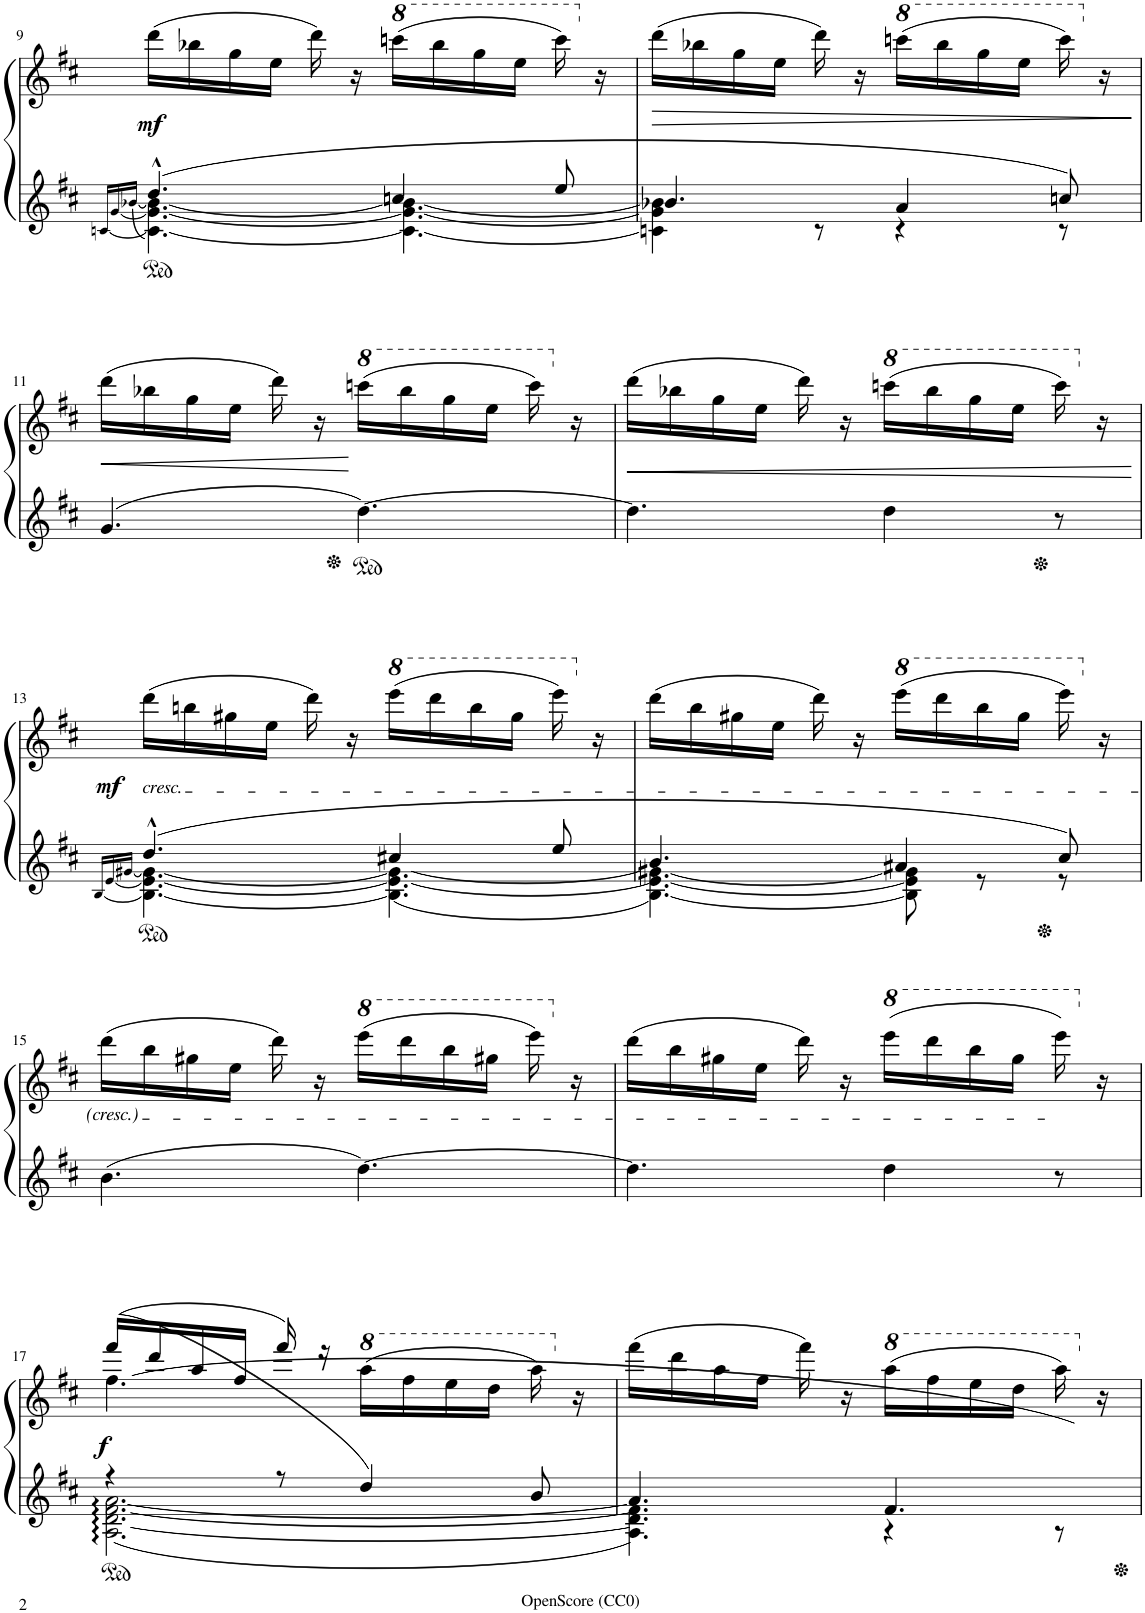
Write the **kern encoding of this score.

**kern	**kern	**dynam	**kern
*part2	*part2	*part2	*part1
*staff3	*staff2	*staff2/3	*staff1
*I"Piano	*	*	*I"Chant Voice
*I'Pno	*	*	*
!!LO:PB:g=z
*clefG2	*clefG2	*	*clefG2
*k[f#c#]	*k[f#c#]	*	*k[f#c#]
*M6/8	*M6/8	*	*M6/8
=9	=9	=9	=9
*^	*	*	*
.	[<16qcn/LL	.	.	.
.	[<16qg/	.	.	.
.	[<16qb-X/JJ	.	.	.
!	!	!	!LO:DY:b	!
4.dd^^/	4.c\_ 4.g\_ 4.b-\_	(16ddd\LL	mf	2.r
.	.	16bb-X\	.	.
.	.	16gg\	.	.
.	.	16ee\JJ	.	.
.	.	16ddd\)	.	.
.	.	16r	.	.
*	*	*8va	*	*
4ccn/	4.c\_ 4.g\_ 4.b-\_	(16ccccn\LL	.	.
.	.	16bbb-\	.	.
.	.	16ggg\	.	.
.	.	16eee\JJ	.	.
8ee/	.	16cccc\)	.	.
*	*	*X8va	*	*
.	.	16r	.	.
=10	=10	=10	=10	=10
!	!	!	!LO:HP:b	!
4.b-X/	4cn\] 4g\] 4b-\]	(16ddd\LL	>	2.r
.	.	16bb-X\	.	.
.	.	16gg\	.	.
.	.	16ee\JJ	.	.
.	8r	16ddd\)	.	.
.	.	16r	.	.
*	*	*8va	*	*
4a/	4r	(16ccccn\LL	.	.
.	.	16bbb-\	.	.
.	.	16ggg\	.	.
.	.	16eee\JJ	.	.
8ccn/	8r	16cccc\)	.	.
*	*	*X8va	*	*
.	.	16r	.	.
*v	*v	*	*	*
.	.	]	.
!!LO:LB:g=z
=11	=11	=11	=11
!	!	!LO:HP:b	!
4.g/	(16ddd\LL	<	2.r
.	16bb-X\	.	.
.	16gg\	.	.
.	16ee\JJ	.	.
.	16ddd\)	.	.
.	16r	.	.
*	*8va	*	*
[4.dd\	(16ccccn\LL	[	.
.	16bbb-\	.	.
.	16ggg\	.	.
.	16eee\JJ	.	.
.	16cccc\)	.	.
*	*X8va	*	*
.	16r	.	.
=12	=12	=12	=12
!	!	!LO:HP:b	!
4.dd\]	(16ddd\LL	<	2.r
.	16bb-X\	.	.
.	16gg\	.	.
.	16ee\JJ	.	.
.	16ddd\)	.	.
.	16r	.	.
*	*8va	*	*
4dd\	(16ccccn\LL	.	.
.	16bbb-\	.	.
.	16ggg\	.	.
.	16eee\JJ	.	.
8r	16cccc\)	.	.
*	*X8va	*	*
.	16r	.	.
.	.	[	.
!!LO:LB:g=z
=13	=13	=13	=13
*^	*	*	*
.	[<16qB/LL	.	.	.
.	[<16qe/	.	.	.
.	[<16qg#X/JJ	.	.	.
!	!	!LO:TX:b:i:t=cresc.	!	!
!	!	!	!LO:DY:b	!
4.dd^^/	4.B\_ 4.e\_ 4.g#\_	(16ddd\LL	mf	2.r
.	.	16bbn\	.	.
.	.	16gg#X\	.	.
.	.	16ee\JJ	.	.
.	.	16ddd\)	.	.
.	.	16r	.	.
*	*	*8va	*	*
4cc#X/	4.B\_ 4.e\_ 4.g#\]	(16eeee\LL	.	.
.	.	16dddd\	.	.
.	.	16bbb\	.	.
.	.	16ggg#\JJ	.	.
8ee/	.	16eeee\)	.	.
*	*	*X8va	*	*
.	.	16r	.	.
=14	=14	=14	=14	=14
4.b/	4.B\_ 4.e\_ [4.g#X\	(16ddd\LL	.	2.r
.	.	16bb\	.	.
.	.	16gg#X\	.	.
.	.	16ee\JJ	.	.
.	.	16ddd\)	.	.
.	.	16r	.	.
*	*	*8va	*	*
4a#X/	8B\] 8e\] 8g#\]	(16eeee\LL	.	.
.	.	16dddd\	.	.
.	8r	16bbb\	.	.
.	.	16ggg#\JJ	.	.
8cc#/	8r	16eeee\)	.	.
*	*	*X8va	*	*
.	.	16r	.	.
*v	*v	*	*	*
!!LO:LB:g=z
=15	=15	=15	=15
4.b\	(16ddd\LL	.	2.r
.	16bb\	.	.
.	16gg#X\	.	.
.	16ee\JJ	.	.
.	16ddd\)	.	.
.	16r	.	.
*	*8va	*	*
[4.dd\	(16eeee\LL	.	.
.	16dddd\	.	.
.	16bbb\	.	.
.	16ggg#X\JJ	.	.
.	16eeee\)	.	.
*	*X8va	*	*
.	16r	.	.
=16	=16	=16	=16
4.dd\]	(16ddd\LL	.	2.r
.	16bb\	.	.
.	16gg#X\	.	.
.	16ee\JJ	.	.
.	16ddd\)	.	.
.	16r	.	.
*	*8va	*	*
4dd\	(16eeee\LL	.	.
.	16dddd\	.	.
.	16bbb\	.	.
.	16ggg#\JJ	.	.
8r	16eeee\)	.	.
*	*X8va	*	*
.	16r	.	.
!!LO:LB:g=z
=17	=17	=17	=17
*^	*^	*	*
!	!	!	!	!LO:DY:b	!
4r	[2.A\ [2.d\ [2.f#\ 2.a\	(((>16fff#/LL	4.ff#\	f	2.r
.	.	16ddd/	.	.	.
.	.	16aa/	.	.	.
.	.	16ff#/JJ	.	.	.
8r	.	16fff#/)	.	.	.
.	.	16r	.	.	.
*	*	*8va	*	*	*
4dd/)	.	(>16aaa\LL	4ryy	.	.
.	.	16fff#\	.	.	.
.	.	16eee\	.	.	.
.	.	16ddd\JJ	.	.	.
8b/	.	16aaa\)	8ryy	.	.
*	*	*X8va	*	*	*
.	.	16r	.	.	.
*	*	*v	*v	*	*
=18	=18	=18	=18	=18
4.a/	4.A\] 4.d\] 4.f#\]	(>16fff#\LL	.	2.r
.	.	16ddd\	.	.
.	.	16aa\	.	.
.	.	16ff#\JJ	.	.
.	.	16fff#\)	.	.
.	.	16r	.	.
*	*	*8va	*	*
4.f#/	4r	(>16aaa\LL	.	.
.	.	16fff#\	.	.
.	.	16eee\	.	.
.	.	16ddd\JJ	.	.
.	8r	16aaa\))	.	.
*	*	*X8va	*	*
.	.	16r	.	.
*v	*v	*	*	*
=	=	=	=
*-	*-	*-	*-
